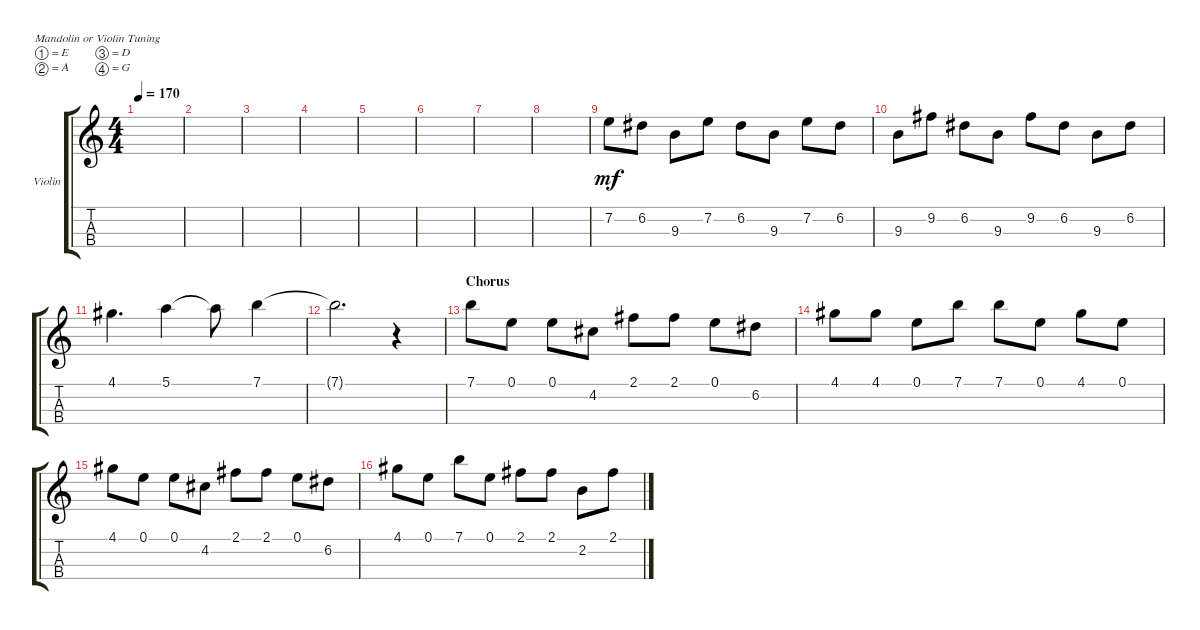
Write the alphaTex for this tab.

\defaultSystemsLayout 4
\bracketExtendMode groupsimilarinstruments
\firstSystemTrackNameOrientation horizontal
\otherSystemsTrackNameOrientation horizontal
\track ("Violin" "Violin") {instrument violin}
\staff {score tabs}
\tuning (E5 A4 D4 G3)
\ts (4 4)
\tempo 170
\clef g2
\scale
0.333333
\ks c
|
\scale
0.333333 |
\scale
0.333333 |
\scale
0.333333 |
\scale
0.333333 |
\scale
0.333333 |
\scale
0.197452 |
\scale
0.197452 |
\scale
0.605096 7.2.8{dy mf} 6.2.8 9.3.8 7.2.8 6.2.8 9.3.8 7.2.8 6.2.8 |
\scale
0.475 9.3.8 9.2.8 6.2.8 9.3.8 9.2.8 6.2.8 9.3.8 6.2.8 |
\scale
0.3025 4.1.4{d} 5.1.4 5.1{t}.8 7.1.4 |
\scale
0.2225 7.1{t}.2{d} r.4 |
\section ("" "Chorus")
\scale
0.349265 7.1.8 0.1.8 0.1.8 4.2.8 2.1.8 2.1.8 0.1.8 6.2.8 |
\scale
0.297794 4.1.8 4.1.8 0.1.8 7.1.8 7.1.8 0.1.8 4.1.8 0.1.8 |
\scale
0.352941 4.1.8 0.1.8 0.1.8 4.2.8 2.1.8 2.1.8 0.1.8 6.2.8 |
\scale
0.352941 4.1.8 0.1.8 7.1.8 0.1.8 2.1.8 2.1.8 2.2.8 2.1.8
